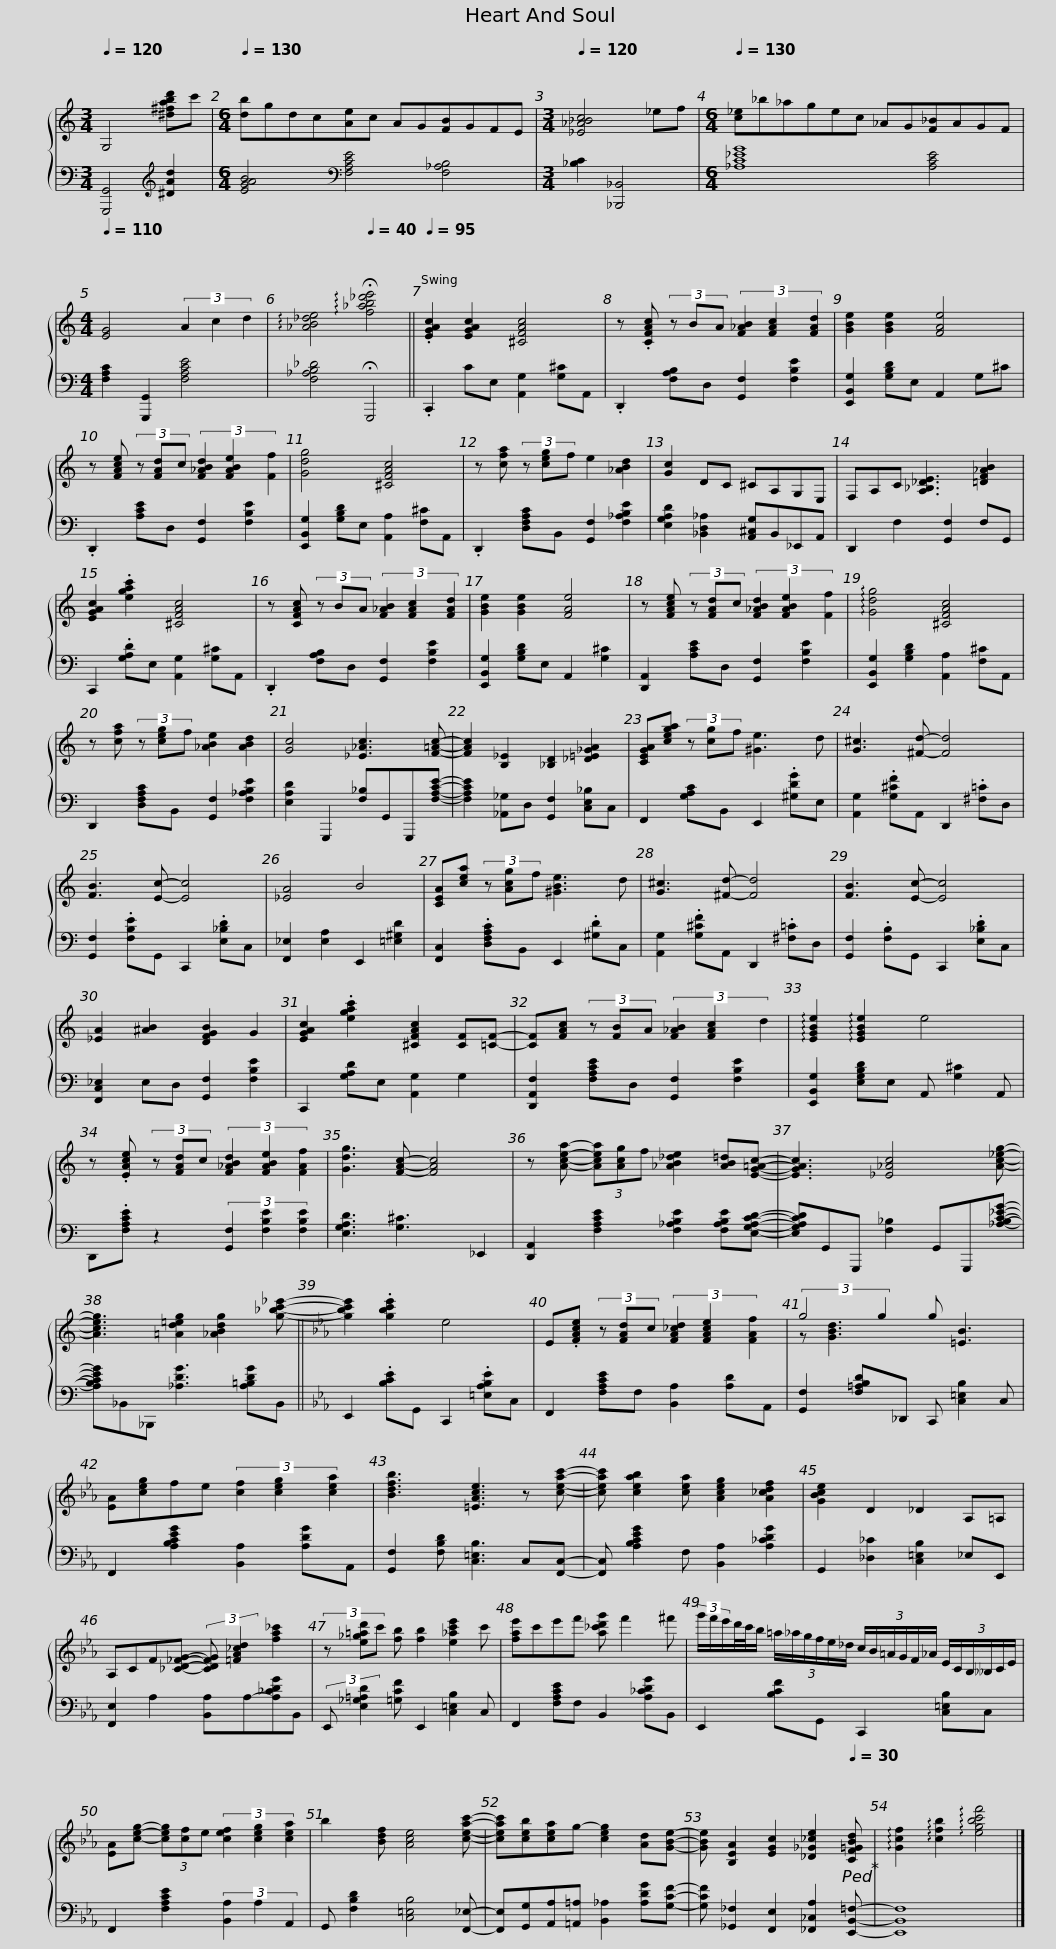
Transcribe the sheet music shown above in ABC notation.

X:1
%%score { ( 1 3 ) | 2 }
L:1/8
Q:1/4=120
M:3/4
I:linebreak $
K:C
V:1 treble
V:3 treble
V:2 bass
V:1
 G,4 [^d^fabd']c' |[M:6/4][Q:1/4=130] [db]gdc[Ae]c AG[FB]GFE |$[M:3/4][Q:1/4=120] [_E_A_Bc]4 _ef |[M:6/4][Q:1/4=130] [c_e]_b_agec _AG[F_B]AGF |[M:4/4][Q:1/4=110] [EG]4 (3A2 c2 d2 | %5
 !arpeggio![_AB_de]4[Q:1/4=40] !arpeggio!!fermata![f_ab_d'e']4 ||$[Q:1/4=95] .[EGAc]2 [EGAc]2 [^CFAc]4 | z .[CFAc] (3z BA (3[F_AB]2 [FAc]2 [FAd]2 | [GBe]2 [GBe]2 [FAe]4 | z [FAce] (3z [FAd]c (3[F_ABd]2 [FABe]2 [Ff]2 | %10
 [Gdg]4 [^CFAc]4 |$ z [cfa] (3z [ceg]f e2 [_ABd]2 | [Gc]2 DC ^CA,G,E, | F,A,C [A,_B,_DE]3 [=DF_AB]2 | [EGAc]2 .[egac']2 [^CFAc]4 |$ %15
 z [CFAc] (3z BA (3[F_AB]2 [FAc]2 [FAd]2 | [GBe]2 [GBe]2 [FAe]4 | z [FAce] (3z [FAd]c (3[F_ABd]2 [FABe]2 [Ff]2 | !arpeggio![Gdg]4 [^CFAc]4 |$ z [cfa] (3z [ceg]f [_ABe]2 [ABd]2 | %20
 [Gc]4 [_E_Ac]3 [F=Ac]- | [FAc]2 [B,_E]2 [_B,D]2 [_D=E_GA]2 |$ [CEGA][cega] (3z [cg]f [^Ge]3 d | [G^c]3 [^Fd]- [Fd]4 | [FB]3 [Ec]- [Ec]4 | %25
 [_EA]4 B4 | [CEA][cea] (3z [Acg]f [^GBe]3 d |$ [G^c]3 [^Fd]- [Fd]4 | [FB]3 [Ec]- [Ec]4 | [_EA]2 [^AB]2 [DFGB]2 G2 | %30
 [EGAc]2 .[egac']2 [^CFAc]2 [CF][=CF]- | [CF][FAc] (3z [FB]A (3[F_AB]2 [FAc]2 d2 |$ !arpeggio![EGBe]2 !arpeggio![EGBe]2 e4 | z .[EAce] (3z [FAd]c (3[F_ABd]2 [FABe]2 [FAf]2 | [Gdg]3 [FAc]- [FAc]4 | %35
 z [Acea]- (3[Acea][Acg]f [_AB_de]2 [AB=d][EG=Ac]- |$ [EGAc]3 [_E_Ac]4 [Ac_eg]- | [Aceg]3 [=Ad=eg]2 [_ABdg]2 [g_bc'_e']- ||$[K:Eb] [gbc'e']2 .[gbc'e']2 e4 | E.[FAce] (3z [FAd]c (3[FA_cd]2 [FAce]2 [FAf]2 | %40
 (3:2:2g4 g2 g [=EB]3 | [EA][ceg]fe (3[cf]2 [ceg]2 [cea]2 |$ [Bdfb]3 [=EAce]3 z [ceac']- | [ceac'] [ceab]2 [cea] [Aceg]2 [A_cdf]2 | [GBce]2 D2 _D2 A,=A, | %45
 A,CF[_CD_FG]- (3:2:2[CDFG] [=FA_cd]2 [fa_c']2 |$ (3z [e_g=ad']c' [fb] [fb]2 [e_ac'e']2 c' | [fae']c'e'f' [a_c'd'g'] f'2 ^f' |$ (3g'/f'/e'/d'/4c'/4b/ (3:2:6=a/_a/g/f/e/_d/ (3:2:6c/B/=A/G/F/_A/ (3:2:6E/C/B,/__B,/C/E/ | [EA][ceg]- (3[ceg][cf]e (3[cef]2 [ceg]2 [cea]2 |$ %50
 b2 [Bdf] [Ace]4 [ceac']- | [ceac'][ceb][cea]g- [ceg]2 [Ad][GBe]- | [GBe] [B,EA]2 [EGc]2 [_D_G_ce]2[Q:1/4=30]!ped! [CF=GBd]!ped-up! | !arpeggio![Gcf]2 !arpeggio![cfb]2 !arpeggio![egbc'f']4 |] %54
V:2
 [G,,,G,,]4[K:treble] [^DAd]2 |[M:6/4] [EGAB]4[K:bass] [F,A,CE]4 [F,_A,B,]4 |$[M:3/4] [_B,C]2 [_B,,,_B,,]4 |[M:6/4] [_A,C_EG]8 [A,CE]4 |[M:4/4] [F,A,C]2 [G,,,G,,]2 [F,A,CE]4 | %5
 [F,_A,B,_D]4 !fermata!G,,,4 ||$ .C,,2 CE, [A,,G,]2 [G,^C]A,, | .D,,2 [F,A,B,]D, [G,,F,]2 [F,B,E]2 | [E,,B,,G,]2 [G,B,D]E, A,,2 G,^C | .D,,2 [A,CE]D, [G,,F,]2 [F,B,E]2 | %10
 [E,,B,,G,]2 [G,B,D]E, [A,,A,]2 [F,^C]A,, |$ .D,,2 [D,F,A,C]B,, [G,,F,]2 [F,_A,B,E]2 | [E,G,A,D]2 [_B,,D,_A,]2 [A,,^C,G,]B,,_E,,A,, | D,,2 F,2 [G,,F,]2 F,G,, | C,,2 .[G,A,D]E, [A,,G,]2 [G,^C]A,, |$ %15
 .D,,2 [F,A,B,]D, [G,,F,]2 [F,B,E]2 | [E,,B,,G,]2 [G,B,D]E, A,,2 [G,^C]2 | [D,,A,,]2 [A,CE]D, [G,,F,]2 [F,B,E]2 | [E,,B,,G,]2 [G,B,D]2 [A,,A,]2 [F,^C]A,, |$ D,,2 [D,F,A,C]B,, [G,,F,]2 [F,_A,B,E]2 | %20
 [E,A,D]2 G,,,2 [F,_B,]G,,G,,,[F,A,CE]- | [F,A,CE]2 [_A,,_G,]D, [G,,F,]2 [C,E,_B,]C, |$ F,,2 [G,A,C]B,, E,,2 .[^G,DG]E, | [A,,G,]2 .[G,^CF]A,, D,,2 .[^F,=C]D, | [G,,F,]2 .[F,B,E]G,, C,,2 .[E,_B,D]C, | %25
 [F,,_E,]2 [E,A,]2 E,,2 [=E,^G,D]2 | [F,,C,]2 .[D,F,A,C]B,, E,,2 .[^G,D]C, |$ [A,,G,]2 .[G,^CF]A,, D,,2 .[^F,=C]D, | [G,,F,]2 .[F,B,]G,, C,,2 .[E,_B,D]C, | [F,,C,_E,]2 E,D, [G,,F,]2 [F,B,E]2 | %30
 C,,2 [G,A,D]E, [A,,G,]2 G,2 | [D,,A,,F,]2 [F,A,CE]D, [G,,F,]2 [F,B,E]2 |$ [E,,B,,G,]2 [E,G,B,D]E, A,, [G,^C]2 A,, | D,,.[F,A,CE] z2 (3[G,,F,]2 [F,B,E]2 [F,B,E]2 | [E,G,A,D]3 [G,^C]3 _E,,2 | %35
 [D,,A,,]2 [F,A,CE]2 [F,_A,B,E]2 [F,A,B,E][E,G,A,CD]- |$ [E,G,A,CD]G,,G,,, [F,_B,]2 G,,G,,,[_A,B,C_EG]- | [A,B,CEG]_B,,_B,,, [_A,DG]3 [A,=B,DG]B,, ||$[K:Eb] E,,2 .[B,CE]G,, C,,2 .[=E,A,B,E]C, | F,,2 [F,A,CE]F, [B,,A,]2 [A,D]A,, | %40
 [G,,F,]2 [F,=A,B,D]_D,, C,, [C,=E,B,]2 C, | F,,2 [A,B,CEG]2 [B,,A,]2 [A,DG]A,, |$ [G,,F,]2 [F,B,D] [C,=E,B,]3 C,[F,,C,]- | [F,,C,] [A,B,CEG]2 F, [B,,A,]2 [A,_CDG]2 | G,,2 [_D,_C]2 [C,=E,B,]2 _E,E,, | %45
 [F,,E,]2 A,2 [B,,A,]A,-[A,_CDG]B,, |$ (3:2:2E,, [E,_G,=A,D]2 [=G,CF] E,,2 [C,=E,B,]2 C, | F,,2 [F,A,CE]F, B,,2 [A,_CDG]B,, |$ E,,2 [B,CF]G,, C,,2 [C,=E,B,]C, | F,,2 [F,A,CE]2 (3[B,,A,]2 A,2 A,,2 |$ %50
 G,, [F,B,D]2 [C,=E,B,]4 [F,,_E,]- | [F,,E,][G,,G,][A,,A,][=A,,=A,] [B,,_A,]2 [A,DG][G,CF]- | [G,CF] [_G,,_F,]2 [F,,E,]2 [_F,,_C,A,]2 [E,,B,,=F,]- | [E,,B,,F,]8 |] %54
V:3
 x6 |[M:6/4] x12 |$[M:3/4] x6 |[M:6/4] x12 |[M:4/4] x8 | %5
 x8 ||$ x8 | x8 | x8 | x8 | %10
 x8 |$ x8 | x8 | x8 | x8 |$ %15
 x8 | x8 | x8 | x8 |$ x8 | %20
 x8 | x8 |$ x8 | x8 | x8 | %25
 x8 | x8 |$ x8 | x8 | x8 | %30
 x8 | x8 |$ x8 | x8 | x8 | %35
 x8 |$ x8 | x8 ||$[K:Eb] x8 | x8 | %40
 z [GBd]3 x4 | x8 |$ x8 | x8 | x8 | %45
 x8 |$ x8 | x8 |$ x8 | x8 |$ %50
 x8 | x8 | x8 | x8 |] %54
